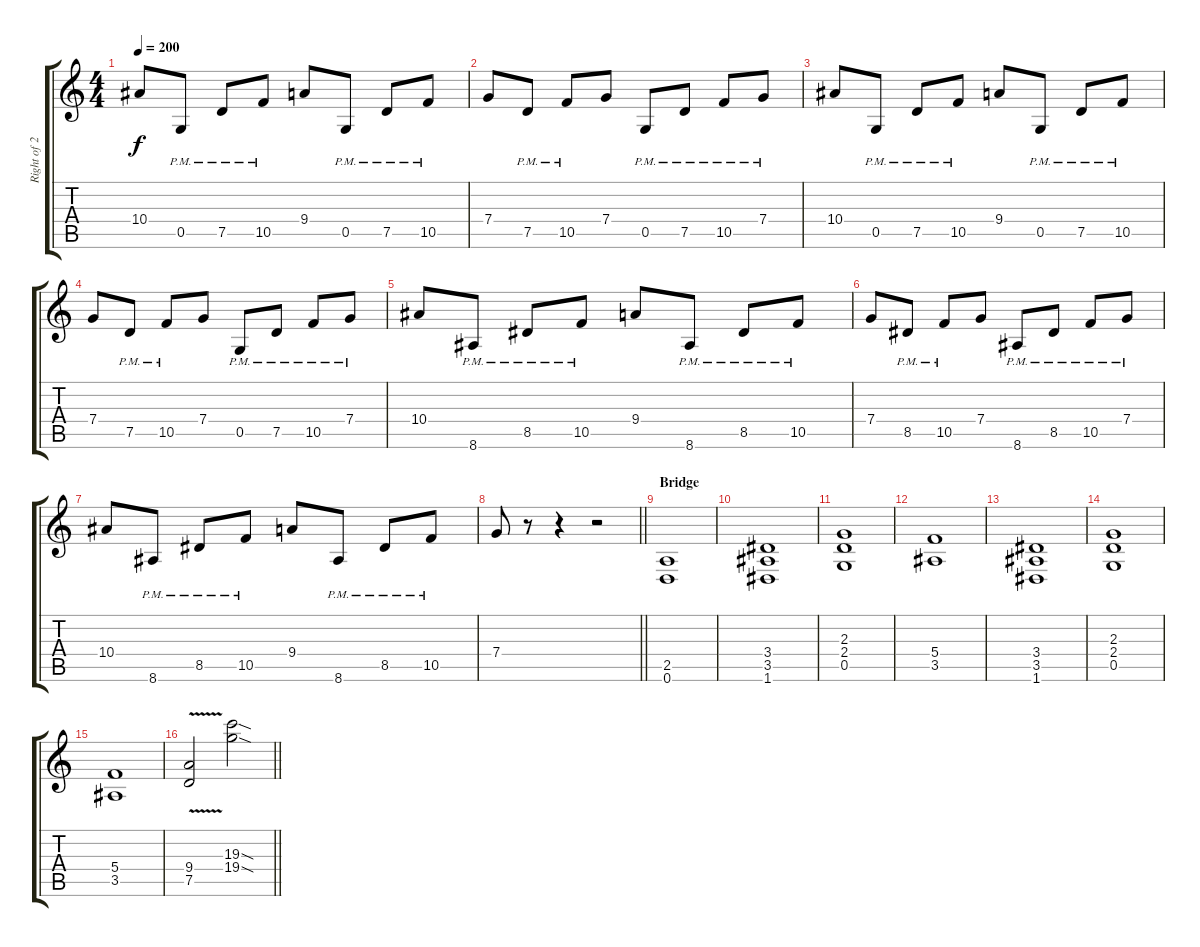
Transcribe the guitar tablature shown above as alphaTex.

\track ("Right of 2A" "Right of 2") {solo instrument overdrivenguitar}
\staff {score tabs}
\tuning (D4 A3 F3 C3 G2 D2) {hide}
\ts (4 4)
\tempo 200
\clef g2
\ks c
10.4.8{dy f} 0.5{pm}.8 7.5{pm}.8 10.5{pm}.8 9.4.8 0.5{pm}.8 7.5{pm}.8 10.5{pm}.8 |
7.4.8 7.5{pm}.8 10.5{pm}.8 7.4.8 0.5{pm}.8 7.5{pm}.8 10.5{pm}.8 7.4{pm}.8 |
10.4.8 0.5{pm}.8 7.5{pm}.8 10.5{pm}.8 9.4.8 0.5{pm}.8 7.5{pm}.8 10.5{pm}.8 |
7.4.8 7.5{pm}.8 10.5{pm}.8 7.4.8 0.5{pm}.8 7.5{pm}.8 10.5{pm}.8 7.4{pm}.8 |
10.4.8 8.6{pm}.8 8.5{pm}.8 10.5{pm}.8 9.4.8 8.6{pm}.8 8.5{pm}.8 10.5{pm}.8 |
7.4.8 8.5{pm}.8 10.5{pm}.8 7.4.8 8.6{pm}.8 8.5{pm}.8 10.5{pm}.8 7.4{pm}.8 |
10.4.8 8.6{pm}.8 8.5{pm}.8 10.5{pm}.8 9.4.8 8.6{pm}.8 8.5{pm}.8 10.5{pm}.8 |
\barLineRight lightlight
7.4.8 r.8 r.4 r.2 |
\section ("" "Bridge")
(2.5 0.6).1 |
(3.4 3.5 1.6).1 |
(2.3 2.4 0.5).1 |
(5.4 3.5).1 |
(3.4 3.5 1.6).1 |
(2.3 2.4 0.5).1 |
(5.4 3.5).1 |
\barLineRight lightlight
(9.4{v} 7.5).2 (19.3{sod} 19.4{sod}).2
